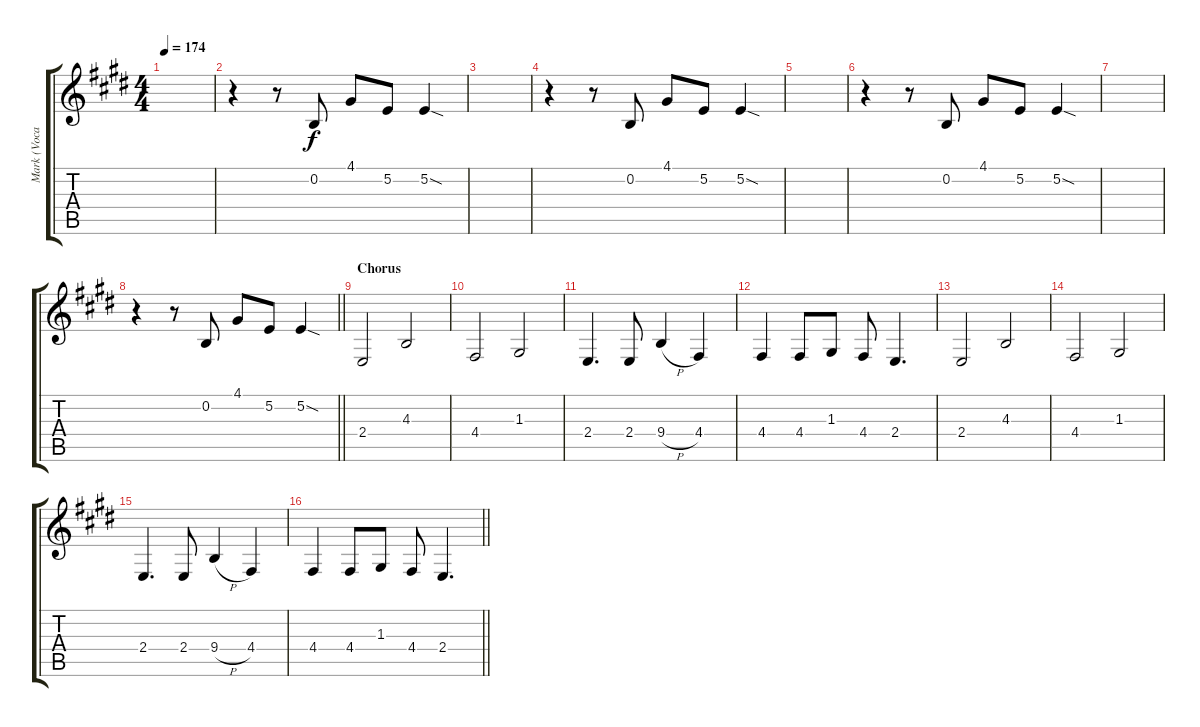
\track ("Mark (Vocals)" "Mark (Voca") {instrument clarinet}
\staff {score tabs}
\tuning (E4 B3 G3 D3 A2 E2) {hide}
\ts (4 4)
\tempo 174
\clef g2
\ks e
|
r.4 r.8 0.2.8 4.1.8 5.2.8 5.2{sod}.4 |
|
r.4 r.8 0.2.8 4.1.8 5.2.8 5.2{sod}.4 |
|
r.4 r.8 0.2.8 4.1.8 5.2.8 5.2{sod}.4 |
|
\barLineRight lightlight
r.4 r.8 0.2.8 4.1.8 5.2.8 5.2{sod}.4 |
\section ("" "Chorus")
2.4.2 4.3.2 |
4.4.2 1.3.2 |
2.4.4{d} 2.4.8 9.4{h}.4 4.4.4 |
4.4.4 4.4.8 1.3.8 4.4.8 2.4.4{d} |
2.4.2 4.3.2 |
4.4.2 1.3.2 |
2.4.4{d} 2.4.8 9.4{h}.4 4.4.4 |
\barLineRight lightlight
4.4.4 4.4.8 1.3.8 4.4.8 2.4.4{d}
